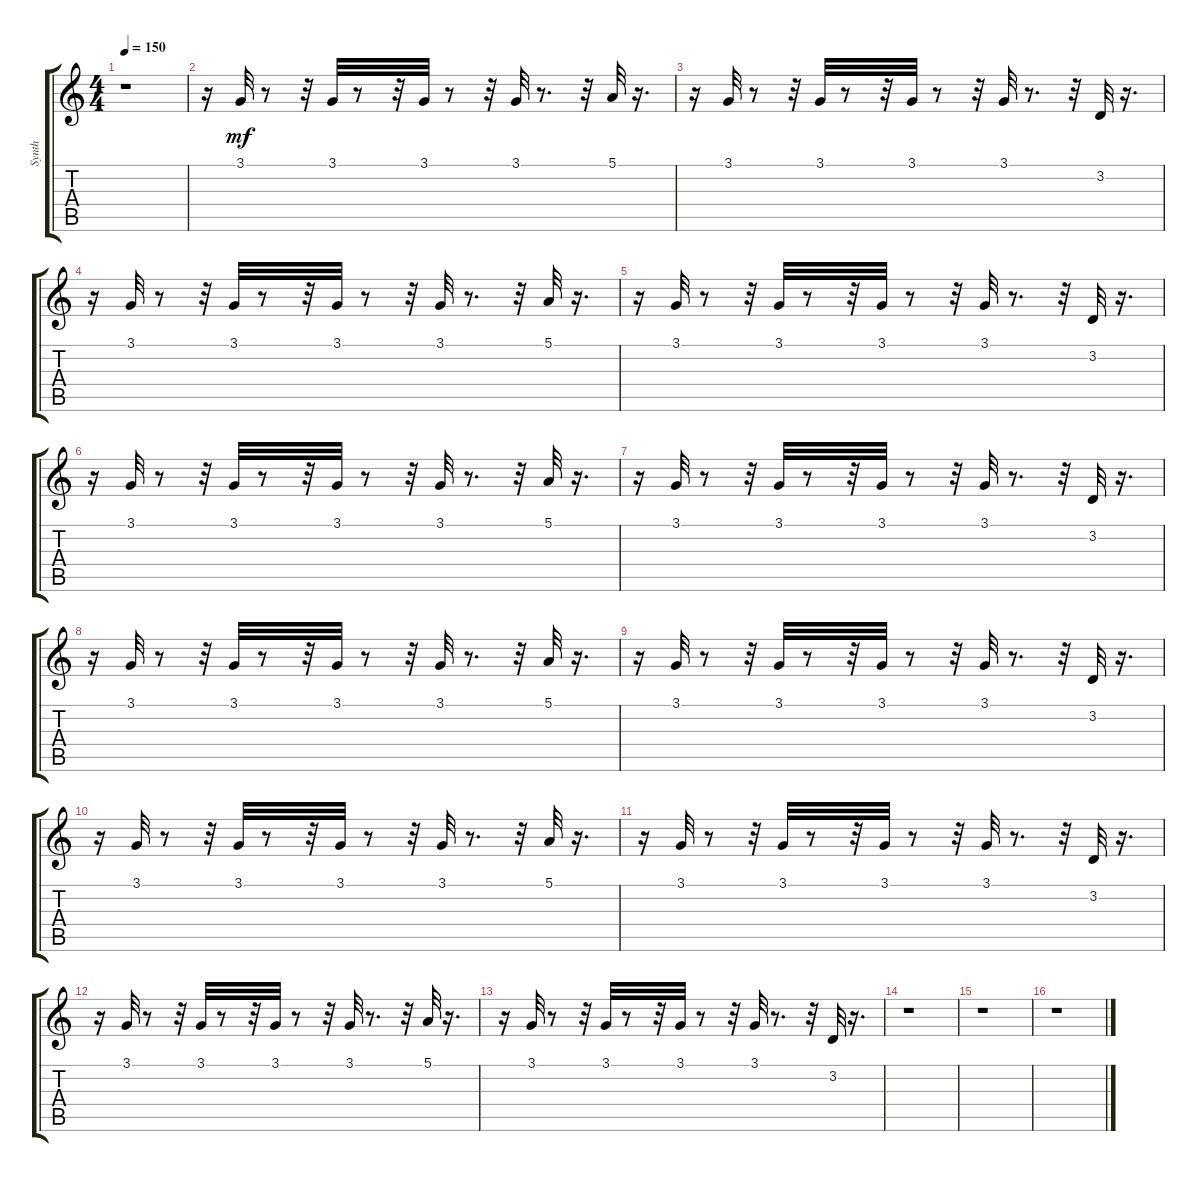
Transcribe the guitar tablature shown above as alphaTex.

\track ("Synth" "Synth") {instrument lead2sawtooth}
\staff {score tabs}
\tuning (E4 B3 G3 D3 A2 E2) {hide}
\ts (4 4)
\tempo 150
\clef g2
\ks c
r.1{dy mf instrument lead2sawtooth} |
r.16 3.1.32 r.8 r.32 3.1.32 r.8 r.32 3.1.32 r.8 r.32 3.1.32 r.8{d} r.32 5.1.32 r.16{d} |
r.16 3.1.32 r.8 r.32 3.1.32 r.8 r.32 3.1.32 r.8 r.32 3.1.32 r.8{d} r.32 3.2.32 r.16{d} |
r.16 3.1.32 r.8 r.32 3.1.32 r.8 r.32 3.1.32 r.8 r.32 3.1.32 r.8{d} r.32 5.1.32 r.16{d} |
r.16 3.1.32 r.8 r.32 3.1.32 r.8 r.32 3.1.32 r.8 r.32 3.1.32 r.8{d} r.32 3.2.32 r.16{d} |
r.16 3.1.32 r.8 r.32 3.1.32 r.8 r.32 3.1.32 r.8 r.32 3.1.32 r.8{d} r.32 5.1.32 r.16{d} |
r.16 3.1.32 r.8 r.32 3.1.32 r.8 r.32 3.1.32 r.8 r.32 3.1.32 r.8{d} r.32 3.2.32 r.16{d} |
r.16 3.1.32 r.8 r.32 3.1.32 r.8 r.32 3.1.32 r.8 r.32 3.1.32 r.8{d} r.32 5.1.32 r.16{d} |
r.16 3.1.32 r.8 r.32 3.1.32 r.8 r.32 3.1.32 r.8 r.32 3.1.32 r.8{d} r.32 3.2.32 r.16{d} |
r.16 3.1.32 r.8 r.32 3.1.32 r.8 r.32 3.1.32 r.8 r.32 3.1.32 r.8{d} r.32 5.1.32 r.16{d} |
r.16 3.1.32 r.8 r.32 3.1.32 r.8 r.32 3.1.32 r.8 r.32 3.1.32 r.8{d} r.32 3.2.32 r.16{d} |
r.16 3.1.32 r.8 r.32 3.1.32 r.8 r.32 3.1.32 r.8 r.32 3.1.32 r.8{d} r.32 5.1.32 r.16{d} |
r.16 3.1.32 r.8 r.32 3.1.32 r.8 r.32 3.1.32 r.8 r.32 3.1.32 r.8{d} r.32 3.2.32 r.16{d} |
r.1 |
r.1 |
r.1
